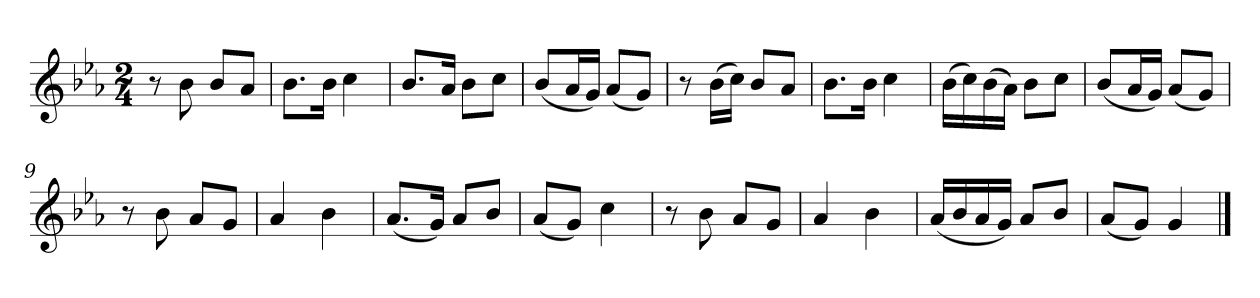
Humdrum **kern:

**kern
*part1
*staff1
*clefG2
*k[b-e-a-]
*E-:
*M2/4
*MM128
=1
8r
8b-\
8b-/L
8a-/J
=2
8.b-\L
16b-\Jk
4cc\
=3
8.b-/L
16a-/Jk
8b-\L
8cc\J
=4
(8b-/L
16a-/L
16g/JJ)
(8a-/L
8g/J)
!!LO:LB:g=z
=5
8r
(16b-\LL
16cc\JJ)
8b-/L
8a-/J
=6
8.b-\L
16b-\Jk
4cc\
=7
(16b-\LL
16cc\)
(16b-\
16a-\JJ)
8b-\L
8cc\J
=8
(8b-/L
16a-/L
16g/JJ)
(8a-/L
8g/J)
!!LO:LB:g=z
=9
8r
8b-\
8a-/L
8g/J
=10
4a-/
4b-\
=11
(8.a-/L
16g/Jk)
8a-/L
8b-/J
=12
(8a-/L
8g/J)
4cc\
!!LO:LB:g=z
=13
8r
8b-\
8a-/L
8g/J
=14
4a-/
4b-\
=15
(16a-/LL
16b-/
16a-/
16g/JJ)
8a-/L
8b-/J
=16
(8a-/L
8g/J)
4g/
==
*-
